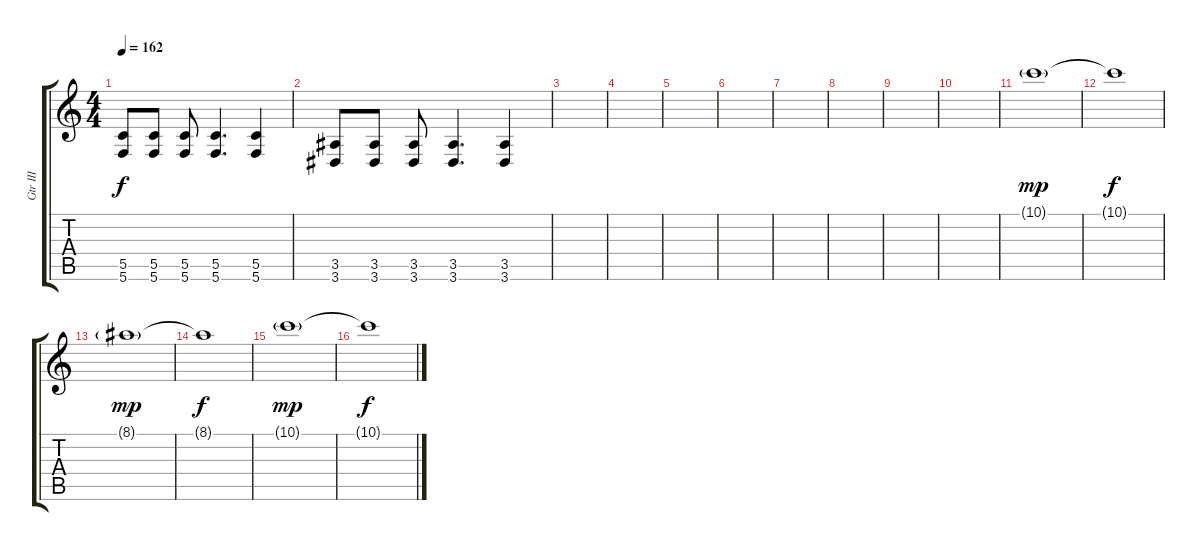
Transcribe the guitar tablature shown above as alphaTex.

\track ("Gtr III" "Gtr III") {instrument overdrivenguitar}
\staff {score tabs}
\tuning (D4 A3 F3 C3 G2 C2) {hide}
\ts (4 4)
\tempo 162
\clef g2
\ks c
(5.5 5.6).8{dy f} (5.5 5.6).8 (5.5 5.6).8 (5.5 5.6).4{d} (5.5 5.6).4 |
(3.5 3.6).8 (3.5 3.6).8 (3.5 3.6).8 (3.5 3.6).4{d} (3.5 3.6).4 |
|
|
|
|
|
|
|
|
10.1{g}.1{dy mp balance 8} |
10.1{t}.1{dy f} |
8.1{g}.1{dy mp} |
8.1{t}.1{dy f} |
10.1{g}.1{dy mp} |
10.1{t}.1{dy f}
